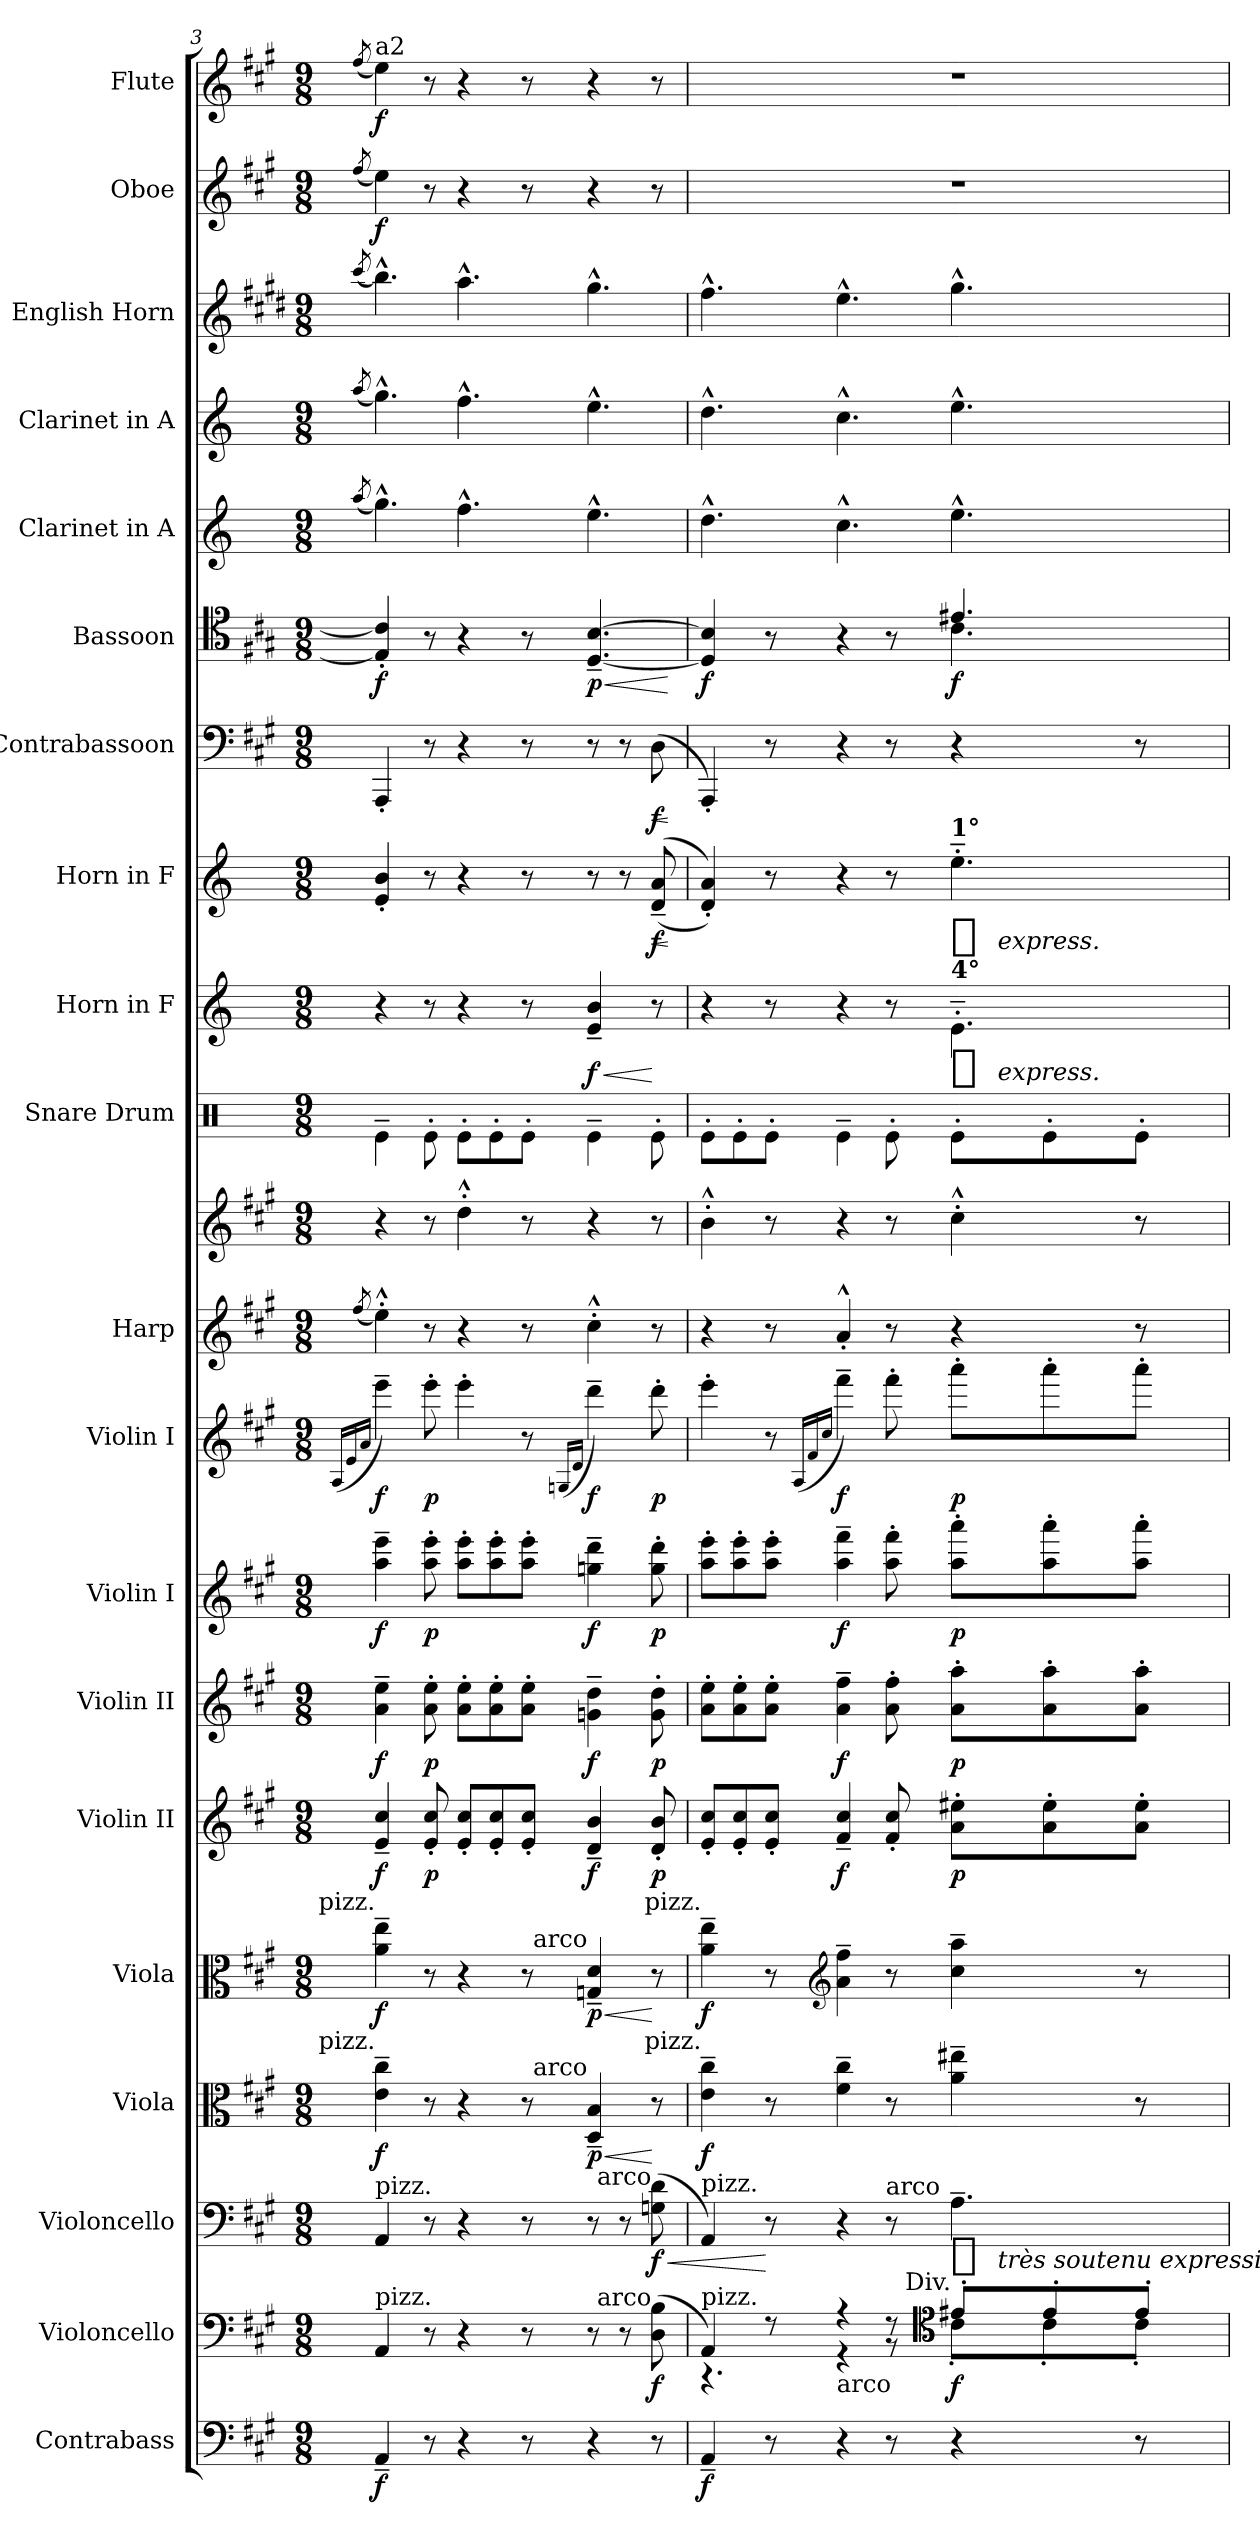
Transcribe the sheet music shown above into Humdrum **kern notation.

**kern	**dynam	**kern	**dynam	**kern	**dynam	**kern	**dynam	**kern	**dynam	**kern	**dynam	**kern	**dynam	**kern	**dynam	**kern	**dynam	**kern	**kern	**kern	**kern	**dynam	**kern	**dynam	**kern	**dynam	**kern	**dynam	**kern	**kern	**kern	**kern	**dynam	**kern	**dynam
*part20	*part20	*part19	*part19	*part18	*part18	*part17	*part17	*part16	*part16	*part15	*part15	*part14	*part14	*part13	*part13	*part12	*part12	*part11	*part11	*part10	*part9	*part9	*part8	*part8	*part7	*part7	*part6	*part6	*part5	*part4	*part3	*part2	*part2	*part1	*part1
*staff21	*staff21	*staff20	*staff20	*staff19	*staff19	*staff18	*staff18	*staff17	*staff17	*staff16	*staff16	*staff15	*staff15	*staff14	*staff14	*staff13	*staff13	*staff12	*staff11	*staff10	*staff9	*staff9	*staff8	*staff8	*staff7	*staff7	*staff6	*staff6	*staff5	*staff4	*staff3	*staff2	*staff2	*staff1	*staff1
*I"Contrabass	*	*I"Violoncello	*	*I"Violoncello	*	*I"Viola	*	*I"Viola	*	*I"Violin II	*	*I"Violin II	*	*I"Violin I	*	*I"Violin I	*	*I"Harp	*	*I"Snare Drum	*I"Horn in F	*	*I"Horn in F	*	*I"Contrabassoon	*	*I"Bassoon	*	*I"Clarinet in A	*I"Clarinet in A	*I"English Horn	*I"Oboe	*	*I"Flute	*
*I'Cb.	*	*I'Vc.	*	*I'Vc.	*	*I'Vla.	*	*I'Vla.	*	*I'Vln. II	*	*I'Vln. II	*	*I'Vln. I	*	*I'Vln. I	*	*I'Hp	*	*I'S. D.	*I'Hn.	*	*I'Hn.	*	*I'Cbsn.	*	*I'Bsn.	*	*I'Cl.	*I'Cl.	*	*I'Ob.	*	*I'Fl.	*
*clefF4	*	*clefF4	*	*clefF4	*	*clefC3	*	*clefC3	*	*clefG2	*	*clefG2	*	*clefG2	*	*clefG2	*	*clefG2	*clefG2	*clefX	*clefG2	*	*clefG2	*	*clefF4	*	*clefC4	*	*clefG2	*clefG2	*clefG2	*clefG2	*	*clefG2	*
*ITrd7c12	*	*	*	*	*	*	*	*	*	*	*	*	*	*	*	*	*	*	*	*	*ITrd4c7	*	*ITrd4c7	*	*ITrd7c12	*	*	*	*ITrd2c3	*ITrd2c3	*ITrd4c7	*	*	*	*
*k[f#c#g#]	*	*k[f#c#g#]	*	*k[f#c#g#]	*	*k[f#c#g#]	*	*k[f#c#g#]	*	*k[f#c#g#]	*	*k[f#c#g#]	*	*k[f#c#g#]	*	*k[f#c#g#]	*	*k[f#c#g#]	*k[f#c#g#]	*k[]	*k[b-]	*	*k[b-]	*	*k[f#c#g#]	*	*k[f#c#g#]	*	*k[f#c#g#]	*k[f#c#g#]	*k[f#c#g#]	*k[f#c#g#]	*	*k[f#c#g#]	*
*A:	*	*A:	*	*A:	*	*A:	*	*A:	*	*A:	*	*A:	*	*A:	*	*A:	*	*A:	*A:	*C:	*F:	*	*F:	*	*A:	*	*A:	*	*A:	*A:	*A:	*A:	*	*A:	*
*M9/8	*	*M9/8	*	*M9/8	*	*M9/8	*	*M9/8	*	*M9/8	*	*M9/8	*	*M9/8	*	*M9/8	*	*M9/8	*M9/8	*M9/8	*M9/8	*	*M9/8	*	*M9/8	*	*M9/8	*	*M9/8	*M9/8	*M9/8	*M9/8	*	*M9/8	*
=3	=3	=3	=3	=3	=3	=3	=3	=3	=3	=3	=3	=3	=3	=3	=3	=3	=3	=3	=3	=3	=3	=3	=3	=3	=3	=3	=3	=3	=3	=3	=3	=3	=3	=3	=3
.	.	.	.	.	.	.	.	.	.	.	.	.	.	.	.	(16qqA/LL	.	.	.	.	.	.	.	.	.	.	.	.	.	.	.	.	.	.	.
.	.	.	.	.	.	.	.	.	.	.	.	.	.	.	.	16qqe/	.	.	.	.	.	.	.	.	.	.	.	.	.	.	.	.	.	.	.
.	.	.	.	.	.	.	.	.	.	.	.	.	.	.	.	16qqa/JJ	.	(8qff#/	.	.	.	.	.	.	.	.	.	.	(8qff#/	(8qff#/	(8qff#/	(8qff#/	.	(8qff#/	.
!	!	!	!	!	!	!	!	!	!	!	!	!	!	!	!	!	!	!	!	!	!	!	!	!	!	!	!	!	!	!	!	!	!	!LO:TX:a:t=a2	!
!	!	!	!	!	!	!	!	!LO:TX:a:rj:t=pizz.	!	!	!	!	!	!	!	!	!	!	!	!	!	!	!	!	!	!	!	!	!	!	!	!	!	!	!
!	!	!	!	!	!	!LO:TX:a:rj:t=pizz.	!	!	!	!	!	!	!	!	!	!	!	!	!	!	!	!	!	!	!	!	!	!	!	!	!	!	!	!	!
!	!	!	!	!LO:TX:a:t=pizz.	!	!	!	!	!	!	!	!	!	!	!	!	!	!	!	!	!	!	!	!	!	!	!	!	!	!	!	!	!	!	!
!	!	!LO:TX:a:t=pizz.	!	!	!	!	!	!	!	!	!	!	!	!	!	!	!	!	!	!	!	!	!	!	!	!	!	!	!	!	!	!	!	!	!
4AAA~	f	4AA	.	4AA	.	4e~ 4cc#~	f	4a~ 4ee~	f	4e~ 4cc#~	f	4a~ 4ee~	f	4aa~ 4eee~	f	4eee~)	f	4ee'^^)	4r	4Re~\	4r	.	4A' 4e'	.	4AAAA'	.	4E]' 4c#]'	f	4.ee^^)	4.ee^^)	4.ee^^)	4ee)	f	4ee)	f
8r	.	8r	.	8r	.	8r	.	8r	.	8e' 8cc#'	p	8a' 8ee'	p	8aa' 8eee'	p	8eee'	p	8r	8r	8Re'\	8r	.	8r	.	8r	.	8r	.	.	.	.	8r	.	8r	.
4r	.	4r	.	4r	.	4r	.	4r	.	8e' 8cc#'L	.	8a' 8ee'L	.	8aa' 8eee'L	.	4eee'	.	4r	4dd'^^	8Re'\L	4r	.	4r	.	4r	.	4r	.	4.dd^^	4.dd^^	4.dd^^	4r	.	4r	.
.	.	.	.	.	.	.	.	.	.	8e' 8cc#'	.	8a' 8ee'	.	8aa' 8eee'	.	.	.	.	.	8Re'\	.	.	.	.	.	.	.	.	.	.	.	.	.	.	.
8r	.	8r	.	8r	.	8r	.	8r	.	8e' 8cc#'J	.	8a' 8ee'J	.	8aa' 8eee'J	.	8r	.	8r	8r	8Re'\J	8r	.	8r	.	8r	.	8r	.	.	.	.	8r	.	8r	.
.	.	.	.	.	.	.	.	.	.	.	.	.	.	.	.	(16qqGn/LL	.	.	.	.	.	.	.	.	.	.	.	.	.	.	.	.	.	.	.
.	.	.	.	.	.	.	.	.	.	.	.	.	.	.	.	16qqd/JJ	.	.	.	.	.	.	.	.	.	.	.	.	.	.	.	.	.	.	.
!	!	!	!	!	!	!	!	!LO:TX:a:rj:t=arco	!	!	!	!	!	!	!	!	!	!	!	!	!	!	!	!	!	!	!	!	!	!	!	!	!	!	!
!	!	!	!	!	!	!LO:TX:a:rj:t=arco	!	!	!	!	!	!	!	!	!	!	!	!	!	!	!	!	!	!	!	!	!	!	!	!	!	!	!	!	!
!	!	!	!	!	!	!	!LO:HP:b	!	!LO:HP:b	!	!	!	!	!	!	!	!	!	!	!	!	!LO:HP:b	!	!	!	!	!	!LO:HP:b	!	!	!	!	!	!	!
4r	.	8r	.	8r	.	4D~ 4B~	< p	4Gn~ 4d~	< p	4d~ 4b~	f	4gn~ 4dd~	f	4ggn~ 4ddd~	f	4ddd~)	f	4cc#'^^	4r	4Re~\	4A~ 4e~	< f	8r	.	8r	.	[4.D~ [4.B~	< p	4.cc#^^	4.cc#^^	4.cc#^^	4r	.	4r	.
.	.	8r	.	8r	.	.	.	.	.	.	.	.	.	.	.	.	.	.	.	.	.	.	8r	.	8r	.	.	.	.	.	.	.	.	.	.
!	!	!	!	!LO:TX:a:rj:t=arco	!	!	!	!	!	!	!	!	!	!	!	!	!	!	!	!	!	!	!	!	!	!	!	!	!	!	!	!	!	!	!
!	!	!LO:TX:a:rj:t=arco	!	!	!	!	!	!	!	!	!	!	!	!	!	!	!	!	!	!	!	!	!	!	!	!	!	!	!	!	!	!	!	!	!
!	!	!	!	!	!LO:HP:b	!	!	!	!	!	!	!	!	!	!	!	!	!	!	!	!	!	!	!LO:HP:b	!	!LO:HP:b	!	!	!	!	!	!	!	!	!
8r	.	(8D 8B	f	(8Gn 8d	< f	8r	[	8r	[	8d' 8b'	p	8g' 8dd'	p	8gg' 8ddd'	p	8ddd'	p	8r	8r	8Re'\	8r	[	(<(>8G~ 8d~	< f	(8DD	< f	.	.	.	.	.	8r	.	8r	.
.	.	.	.	.	.	.	.	.	.	.	.	.	.	.	.	.	.	.	.	.	.	.	.	[	.	[	.	[	.	.	.	.	.	.	.
=4	=4	=4	=4	=4	=4	=4	=4	=4	=4	=4	=4	=4	=4	=4	=4	=4	=4	=4	=4	=4	=4	=4	=4	=4	=4	=4	=4	=4	=4	=4	=4	=4	=4	=4	=4
*	*	*^	*	*	*	*	*	*	*	*	*	*	*	*	*	*	*	*	*	*	*	*	*	*	*	*	*^	*	*	*	*	*	*	*	*
!	!	!	!	!	!	!	!	!	!LO:TX:a:rj:t=pizz.	!	!	!	!	!	!	!	!	!	!	!	!	!	!	!	!	!	!	!	!	!	!	!	!	!	!	!	!
!	!	!	!	!	!	!	!LO:TX:a:rj:t=pizz.	!	!	!	!	!	!	!	!	!	!	!	!	!	!	!	!	!	!	!	!	!	!	!	!	!	!	!	!	!	!
!	!	!	!	!	!LO:TX:a:t=pizz.	!	!	!	!	!	!	!	!	!	!	!	!	!	!	!	!	!	!	!	!	!	!	!	!	!	!	!	!	!	!	!	!
!	!	!LO:TX:a:t=pizz.	!	!	!	!	!	!	!	!	!	!	!	!	!	!	!	!	!	!	!	!	!	!	!	!	!	!	!	!	!	!	!	!	!	!	!
4AAA~	f	4AA)	4.r	.	4AA)	.	4e~ 4cc#~	f	4a~ 4ee~	f	8e' 8cc#'L	.	8a' 8ee'L	.	8aa' 8eee'L	.	4eee'	.	4r	4b'^^	8Re'\L	4r	.	4G' 4d'))	.	4AAAA')	.	4D] 4B]	4.ryy	f	4.b^^	4.b^^	4.b^^	8%9r	.	8%9r	.
.	.	.	.	.	.	.	.	.	.	.	8e' 8cc#'	.	8a' 8ee'	.	8aa' 8eee'	.	.	.	.	.	8Re'\	.	.	.	.	.	.	.	.	.	.	.	.	.	.	.	.
8r	.	8r	.	.	8r	[	8r	.	8r	.	8e' 8cc#'J	.	8a' 8ee'J	.	8aa' 8eee'J	.	8r	.	8r	8r	8Re'\J	8r	.	8r	.	8r	.	8r	.	.	.	.	.	.	.	.	.
*	*	*	*	*	*	*	*	*	*clefG2	*	*	*	*	*	*	*	*	*	*	*	*	*	*	*	*	*	*	*	*	*	*	*	*	*	*	*	*
.	.	.	.	.	.	.	.	.	.	.	.	.	.	.	.	.	(16qqA/LL	.	.	.	.	.	.	.	.	.	.	.	.	.	.	.	.	.	.	.	.
.	.	.	.	.	.	.	.	.	.	.	.	.	.	.	.	.	16qqf#/	.	.	.	.	.	.	.	.	.	.	.	.	.	.	.	.	.	.	.	.
.	.	.	.	.	.	.	.	.	.	.	.	.	.	.	.	.	16qqcc#/JJ	.	.	.	.	.	.	.	.	.	.	.	.	.	.	.	.	.	.	.	.
!	!	!LO:TX:b:t=arco	!	!	!	!	!	!	!	!	!	!	!	!	!	!	!	!	!	!	!	!	!	!	!	!	!	!	!	!	!	!	!	!	!	!	!
4r	.	4r	4r	.	4r	.	4f#~ 4cc#~	.	4a~ 4ff#~	.	4f#~ 4cc#~	f	4a~ 4ff#~	f	4aa~ 4fff#~	f	4fff#~)	f	4a'^^	4r	4Re~\	4r	.	4r	.	4r	.	4r	4.ryy	.	4.a^^	4.a^^	4.a^^	.	.	.	.
!	!	!	!	!	!LO:TX:a:t=arco	!	!	!	!	!	!	!	!	!	!	!	!	!	!	!	!	!	!	!	!	!	!	!	!	!	!	!	!	!	!	!	!
8r	.	8r	8r	.	8r	.	8r	.	8r	.	8f#' 8cc#'	.	8a' 8ff#'	.	8aa' 8fff#'	.	8fff#'	.	8r	8r	8Re'\	8r	.	8r	.	8r	.	8r	.	.	.	.	.	.	.	.	.
*	*	*clefC4	*	*	*	*	*	*	*	*	*	*	*	*	*	*	*	*	*	*	*	*	*	*	*	*	*	*	*	*	*	*	*	*	*	*	*
!	!	!	!	!	!	!	!	!	!	!	!	!	!	!	!	!	!	!	!	!	!	!	!	!LO:TX:a:B:t=1°	!	!	!	!	!	!	!	!	!	!	!	!	!
!	!	!	!	!	!	!	!	!	!	!	!	!	!	!	!	!	!	!	!	!	!	!LO:TX:a:B:t=4°	!	!	!	!	!	!	!	!	!	!	!	!	!	!	!
!	!	!LO:TX:a:rj:t=Div.	!	!	!	!	!	!	!	!	!	!	!	!	!	!	!	!	!	!	!	!	!	!	!	!	!	!	!	!	!	!	!	!	!	!	!
!	!	!	!	!	!	!LO:DY:t=%s très soutenu expressif	!	!	!	!	!	!	!	!	!	!	!	!	!	!	!	!	!LO:DY:t=%s express.	!	!LO:DY:t=%s express.	!	!	!	!	!	!	!	!	!	!	!	!
4r	.	8e#X'L	8c#'L	f	4.A~	f	4a~ 4ee#X~	.	4cc#~ 4aa~	.	8a' 8ee#X'L	p	8a' 8aa'L	p	8aa' 8aaa'L	p	8aaa'L	p	4r	4cc#'^^	8Re'\L	4.A'~\	f	4.a'~	f	4r	.	4.e#X	4.c#	f	4.cc#^^	4.cc#^^	4.cc#^^	.	.	.	.
.	.	8e#'	8c#'	.	.	.	.	.	.	.	8a' 8ee#'	.	8a' 8aa'	.	8aa' 8aaa'	.	8aaa'	.	.	.	8Re'\	.	.	.	.	.	.	.	.	.	.	.	.	.	.	.	.
8r	.	8e#'J	8c#'J	.	.	.	8r	.	8r	.	8a' 8ee#'J	.	8a' 8aa'J	.	8aa' 8aaa'J	.	8aaa'J	.	8r	8r	8Re'\J	.	.	.	.	8r	.	.	.	.	.	.	.	.	.	.	.
*	*	*v	*v	*	*	*	*	*	*	*	*	*	*	*	*	*	*	*	*	*	*	*	*	*	*	*	*	*v	*v	*	*	*	*	*	*	*	*
=	=	=	=	=	=	=	=	=	=	=	=	=	=	=	=	=	=	=	=	=	=	=	=	=	=	=	=	=	=	=	=	=	=	=	=
*-	*-	*-	*-	*-	*-	*-	*-	*-	*-	*-	*-	*-	*-	*-	*-	*-	*-	*-	*-	*-	*-	*-	*-	*-	*-	*-	*-	*-	*-	*-	*-	*-	*-	*-	*-
